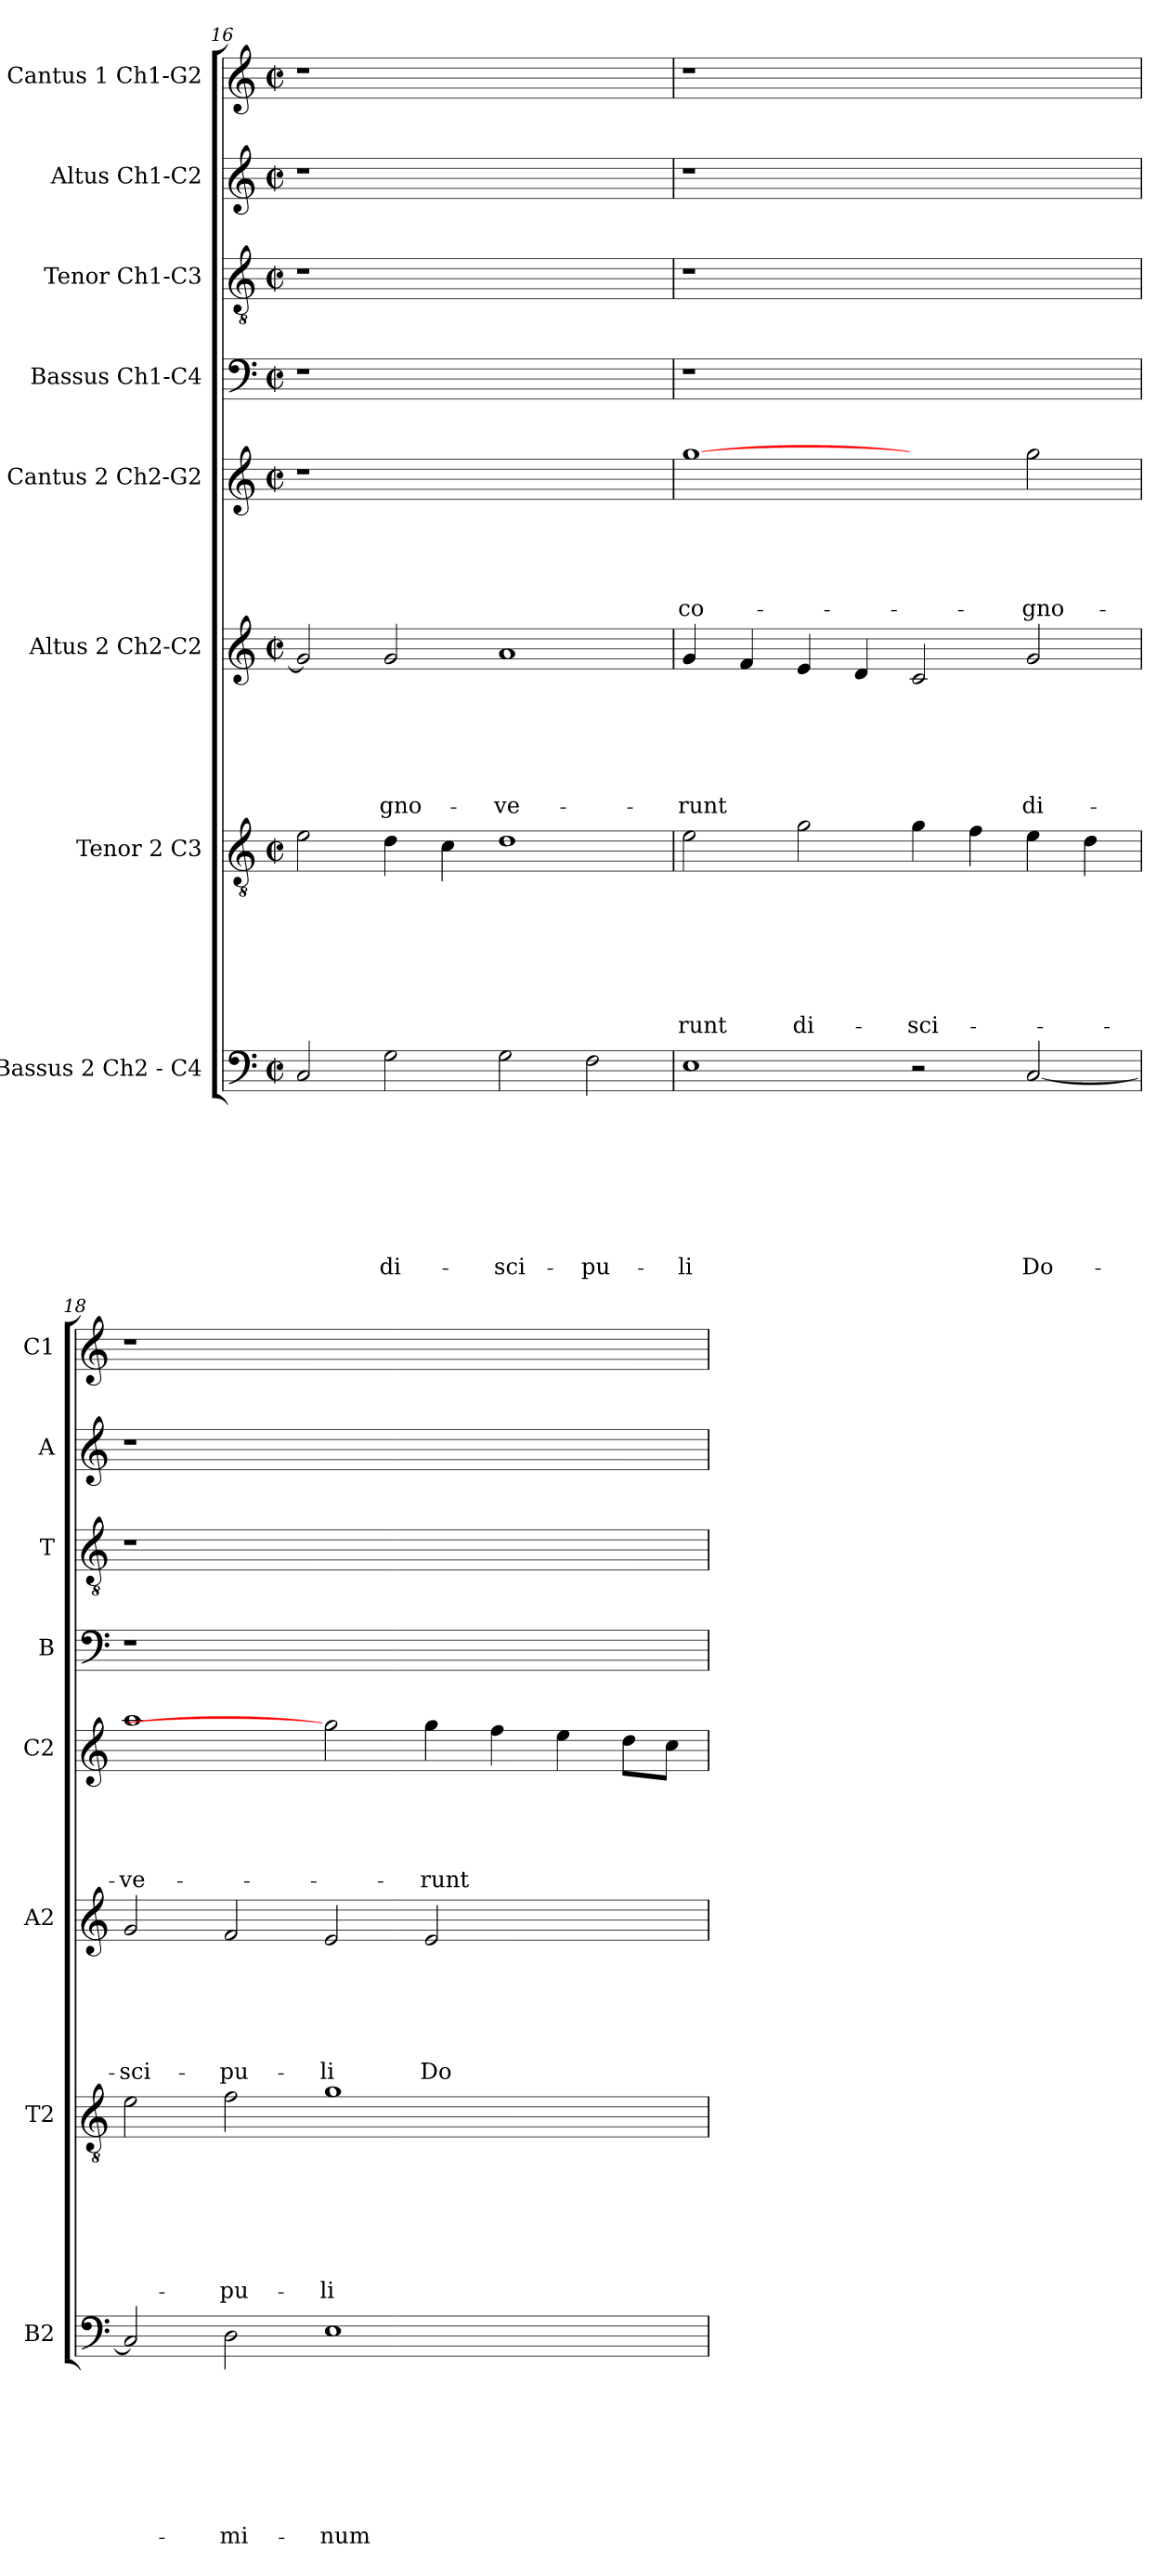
**kern	**text	**text	**text	**text	**text	**text	**text	**text	**kern	**text	**text	**text	**text	**text	**text	**text	**kern	**text	**text	**text	**text	**text	**text	**kern	**text	**text	**text	**text	**text	**kern	**kern	**kern	**kern
*part8	*part8	*part8	*part8	*part8	*part8	*part8	*part8	*part8	*part7	*part7	*part7	*part7	*part7	*part7	*part7	*part7	*part6	*part6	*part6	*part6	*part6	*part6	*part6	*part5	*part5	*part5	*part5	*part5	*part5	*part4	*part3	*part2	*part1
*staff8	*staff8	*staff8	*staff8	*staff8	*staff8	*staff8	*staff8	*staff8	*staff7	*staff7	*staff7	*staff7	*staff7	*staff7	*staff7	*staff7	*staff6	*staff6	*staff6	*staff6	*staff6	*staff6	*staff6	*staff5	*staff5	*staff5	*staff5	*staff5	*staff5	*staff4	*staff3	*staff2	*staff1
*I"Bassus 2  Ch2 - C4	*	*	*	*	*	*	*	*	*I"Tenor 2 C3	*	*	*	*	*	*	*	*I"Altus 2 Ch2-C2	*	*	*	*	*	*	*I"Cantus 2 Ch2-G2	*	*	*	*	*	*I"Bassus  Ch1-C4	*I"Tenor Ch1-C3	*I"Altus  Ch1-C2	*I"Cantus 1 Ch1-G2
*I'B2	*	*	*	*	*	*	*	*	*I'T2	*	*	*	*	*	*	*	*I'A2	*	*	*	*	*	*	*I'C2	*	*	*	*	*	*I'B	*I'T	*I'A	*I'C1
*clefF4	*	*	*	*	*	*	*	*	*clefGv2	*	*	*	*	*	*	*	*clefG2	*	*	*	*	*	*	*clefG2	*	*	*	*	*	*clefF4	*clefGv2	*clefG2	*clefG2
*k[]	*	*	*	*	*	*	*	*	*k[]	*	*	*	*	*	*	*	*k[]	*	*	*	*	*	*	*k[]	*	*	*	*	*	*k[]	*k[]	*k[]	*k[]
*C:	*	*	*	*	*	*	*	*	*C:	*	*	*	*	*	*	*	*C:	*	*	*	*	*	*	*C:	*	*	*	*	*	*C:	*C:	*C:	*C:
*M2/2	*	*	*	*	*	*	*	*	*M2/2	*	*	*	*	*	*	*	*M2/2	*	*	*	*	*	*	*M2/2	*	*	*	*	*	*M2/2	*M2/2	*M2/2	*M2/2
*met(c|)	*	*	*	*	*	*	*	*	*met(c|)	*	*	*	*	*	*	*	*met(c|)	*	*	*	*	*	*	*met(c|)	*	*	*	*	*	*met(c|)	*met(c|)	*met(c|)	*met(c|)
=16	=16	=16	=16	=16	=16	=16	=16	=16	=16	=16	=16	=16	=16	=16	=16	=16	=16	=16	=16	=16	=16	=16	=16	=16	=16	=16	=16	=16	=16	=16	=16	=16	=16
2C/	.	.	.	.	.	.	.	.	2e\	.	.	.	.	.	.	.	2g/]	.	.	.	.	.	.	1r	.	.	.	.	.	1r	1r	1r	1r
!	!	!	!	!	!	!	!	!LO:LY:b	!	!	!	!	!	!	!	!	!	!	!	!	!	!	!LO:LY:b	!	!	!	!	!	!	!	!	!	!
2G\	.	.	.	.	.	.	.	di-	4d\	.	.	.	.	.	.	.	2g/	.	.	.	.	.	-gno-	.	.	.	.	.	.	.	.	.	.
.	.	.	.	.	.	.	.	.	4c\	.	.	.	.	.	.	.	.	.	.	.	.	.	.	.	.	.	.	.	.	.	.	.	.
!	!	!	!	!	!	!	!	!LO:LY:b	!	!	!	!	!	!	!	!	!	!	!	!	!	!	!LO:LY:b	!	!	!	!	!	!	!	!	!	!
2G\	.	.	.	.	.	.	.	-sci-	1d	.	.	.	.	.	.	.	1a	.	.	.	.	.	-ve-	1ryy	.	.	.	.	.	1ryy	1ryy	1ryy	1ryy
!	!	!	!	!	!	!	!	!LO:LY:b	!	!	!	!	!	!	!	!	!	!	!	!	!	!	!	!	!	!	!	!	!	!	!	!	!
2F\	.	.	.	.	.	.	.	-pu-	.	.	.	.	.	.	.	.	.	.	.	.	.	.	.	.	.	.	.	.	.	.	.	.	.
!!LO:LB:g=z
=17	=17	=17	=17	=17	=17	=17	=17	=17	=17	=17	=17	=17	=17	=17	=17	=17	=17	=17	=17	=17	=17	=17	=17	=17	=17	=17	=17	=17	=17	=17	=17	=17	=17
!	!	!	!	!	!	!	!	!LO:LY:b	!	!	!	!	!	!	!	!LO:LY:b	!	!	!	!	!	!	!LO:LY:b	!	!	!	!	!	!LO:LY:b	!	!	!	!
1E	.	.	.	.	.	.	.	-li	2e\	.	.	.	.	.	.	-runt	4g/	.	.	.	.	.	-runt	[1gg	.	.	.	.	co-	1r	1r	1r	1r
.	.	.	.	.	.	.	.	.	.	.	.	.	.	.	.	.	4f/	.	.	.	.	.	.	.	.	.	.	.	.	.	.	.	.
!	!	!	!	!	!	!	!	!	!	!	!	!	!	!	!	!LO:LY:b	!	!	!	!	!	!	!	!	!	!	!	!	!	!	!	!	!
.	.	.	.	.	.	.	.	.	2g\	.	.	.	.	.	.	di-	4e/	.	.	.	.	.	.	.	.	.	.	.	.	.	.	.	.
.	.	.	.	.	.	.	.	.	.	.	.	.	.	.	.	.	4d/	.	.	.	.	.	.	.	.	.	.	.	.	.	.	.	.
!	!	!	!	!	!	!	!	!	!	!	!	!	!	!	!	!LO:LY:b	!	!	!	!	!	!	!	!	!	!	!	!	!	!	!	!	!
2r	.	.	.	.	.	.	.	.	4g\	.	.	.	.	.	.	-sci-	2c/	.	.	.	.	.	.	2ryy	.	.	.	.	.	1ryy	1ryy	1ryy	1ryy
.	.	.	.	.	.	.	.	.	4f\	.	.	.	.	.	.	.	.	.	.	.	.	.	.	.	.	.	.	.	.	.	.	.	.
!	!	!	!	!	!	!	!	!LO:LY:b	!	!	!	!	!	!	!	!	!	!	!	!	!	!	!LO:LY:b	!	!	!	!	!	!LO:LY:b	!	!	!	!
[2C/	.	.	.	.	.	.	.	Do-	4e\	.	.	.	.	.	.	.	2g/	.	.	.	.	.	di-	2gg\	.	.	.	.	-gno-	.	.	.	.
.	.	.	.	.	.	.	.	.	4d\	.	.	.	.	.	.	.	.	.	.	.	.	.	.	.	.	.	.	.	.	.	.	.	.
=18	=18	=18	=18	=18	=18	=18	=18	=18	=18	=18	=18	=18	=18	=18	=18	=18	=18	=18	=18	=18	=18	=18	=18	=18	=18	=18	=18	=18	=18	=18	=18	=18	=18
!	!	!	!	!	!	!	!	!	!	!	!	!	!	!	!	!	!	!	!	!	!	!	!LO:LY:b	!	!	!	!	!	!LO:LY:b	!	!	!	!
2C/]	.	.	.	.	.	.	.	.	2e\	.	.	.	.	.	.	.	2g/	.	.	.	.	.	-sci-	1aa	.	.	.	.	-ve-	1r	1r	1r	1r
!	!	!	!	!	!	!	!	!LO:LY:b	!	!	!	!	!	!	!	!LO:LY:b	!	!	!	!	!	!	!LO:LY:b	!	!	!	!	!	!	!	!	!	!
2D\	.	.	.	.	.	.	.	-mi-	2f\	.	.	.	.	.	.	-pu-	2f/	.	.	.	.	.	-pu-	.	.	.	.	.	.	.	.	.	.
!	!	!	!	!	!	!	!	!LO:LY:b	!	!	!	!	!	!	!	!LO:LY:b	!	!	!	!	!	!	!LO:LY:b	!	!	!	!	!	!	!	!	!	!
1E	.	.	.	.	.	.	.	-num	1g	.	.	.	.	.	.	-li	2e/	.	.	.	.	.	-li	2gg]	.	.	.	.	.	1.ryy	1.ryy	1.ryy	1.ryy
!	!	!	!	!	!	!	!	!	!	!	!	!	!	!	!	!	!	!	!	!	!	!	!LO:LY:b	!	!	!	!	!	!LO:LY:b	!	!	!	!
.	.	.	.	.	.	.	.	.	.	.	.	.	.	.	.	.	2e/	.	.	.	.	.	Do-	4gg\	.	.	.	.	-runt	.	.	.	.
.	.	.	.	.	.	.	.	.	.	.	.	.	.	.	.	.	.	.	.	.	.	.	.	4ff\	.	.	.	.	.	.	.	.	.
2ryy	.	.	.	.	.	.	.	.	2ryy	.	.	.	.	.	.	.	2ryy	.	.	.	.	.	.	4ee\	.	.	.	.	.	.	.	.	.
.	.	.	.	.	.	.	.	.	.	.	.	.	.	.	.	.	.	.	.	.	.	.	.	8dd\L	.	.	.	.	.	.	.	.	.
.	.	.	.	.	.	.	.	.	.	.	.	.	.	.	.	.	.	.	.	.	.	.	.	8cc\J	.	.	.	.	.	.	.	.	.
=	=	=	=	=	=	=	=	=	=	=	=	=	=	=	=	=	=	=	=	=	=	=	=	=	=	=	=	=	=	=	=	=	=
*-	*-	*-	*-	*-	*-	*-	*-	*-	*-	*-	*-	*-	*-	*-	*-	*-	*-	*-	*-	*-	*-	*-	*-	*-	*-	*-	*-	*-	*-	*-	*-	*-	*-
